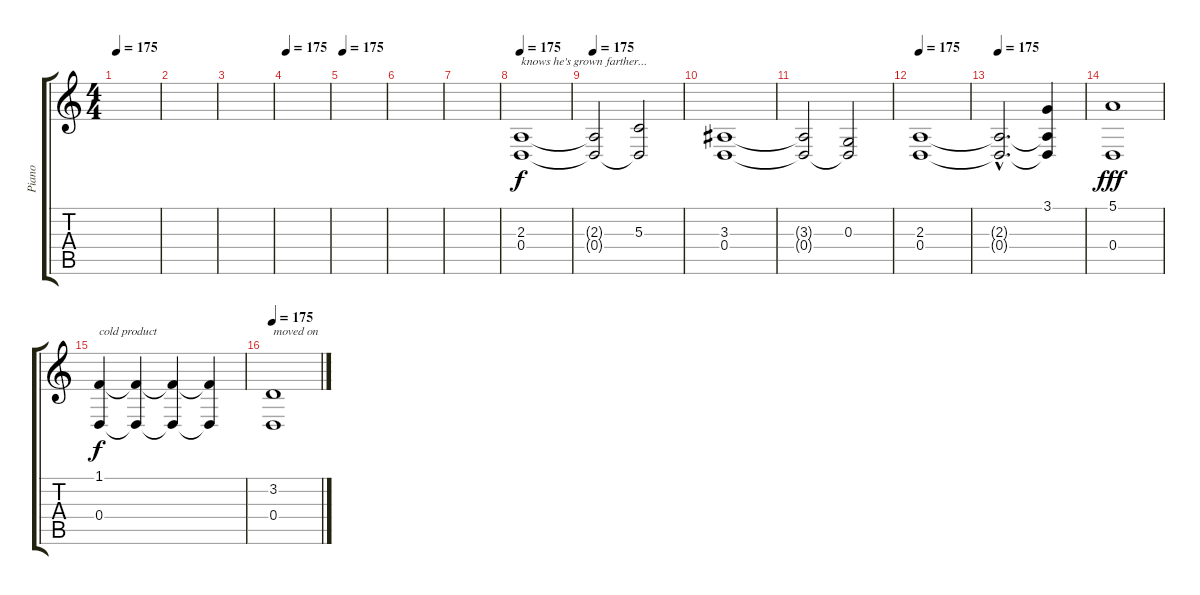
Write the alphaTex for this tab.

\track ("Piano" "Piano") {instrument brightacousticpiano}
\staff {score tabs}
\tuning (E4 B3 G3 D3 A2 E2) {hide}
\ts (4 4)
\tempo 175
\clef g2
\ks c
|
|
|
\tempo 175
|
\tempo 175
|
|
|
\tempo 175
(2.3 0.4).1{txt "knows he's grown farther..." dy f} |
\tempo 175
(2.3{t} 0.4{t}).2 (5.3 0.4{t}).2 |
(3.3 0.4).1 |
(3.3{t} 0.4{t}).2 (0.3 0.4{t}).2 |
\tempo 175
(2.3 0.4).1 |
\tempo 175
(2.3{hac t} 0.4{hac t}).2{d} (3.1 2.3{t} 0.4{t}).4 |
(5.1 0.4).1{dy fff} |
(1.1 0.4).4{txt "cold product" dy f} (1.1{t} 0.4{t}).4 (1.1{t} 0.4{t}).4 (1.1{t} 0.4{t}).4 |
\tempo 175
(3.2 0.4).1{txt "moved on"}
